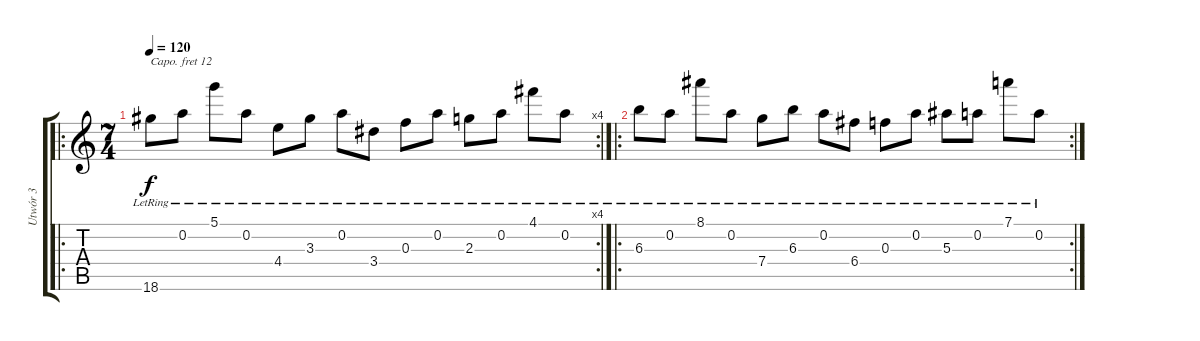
\track ("Utwór 3" "Utwór 3") {instrument glockenspiel}
\staff {score tabs}
\capo 12
\tuning (D5 A4 F4 C4 G3 D3) {hide}
\ro
\rc 4
\ts (7 4)
\tempo 120
\clef g2
\ks c
18.6{lr}.8{dy f instrument glockenspiel} 0.2{lr}.8 5.1{lr}.8 0.2{lr}.8 4.4{lr}.8 3.3{lr}.8 0.2{lr}.8 3.4{lr}.8 0.3{lr}.8 0.2{lr}.8 2.3{lr}.8 0.2{lr}.8 4.1{lr}.8 0.2{lr}.8 |
\ro
\rc 2
6.3{lr}.8 0.2{lr}.8 8.1{lr}.8 0.2{lr}.8 7.4{lr}.8 6.3{lr}.8 0.2{lr}.8 6.4{lr}.8 0.3{lr}.8 0.2{lr}.8 5.3{lr}.8 0.2{lr}.8 7.1{lr}.8 0.2{lr}.8
